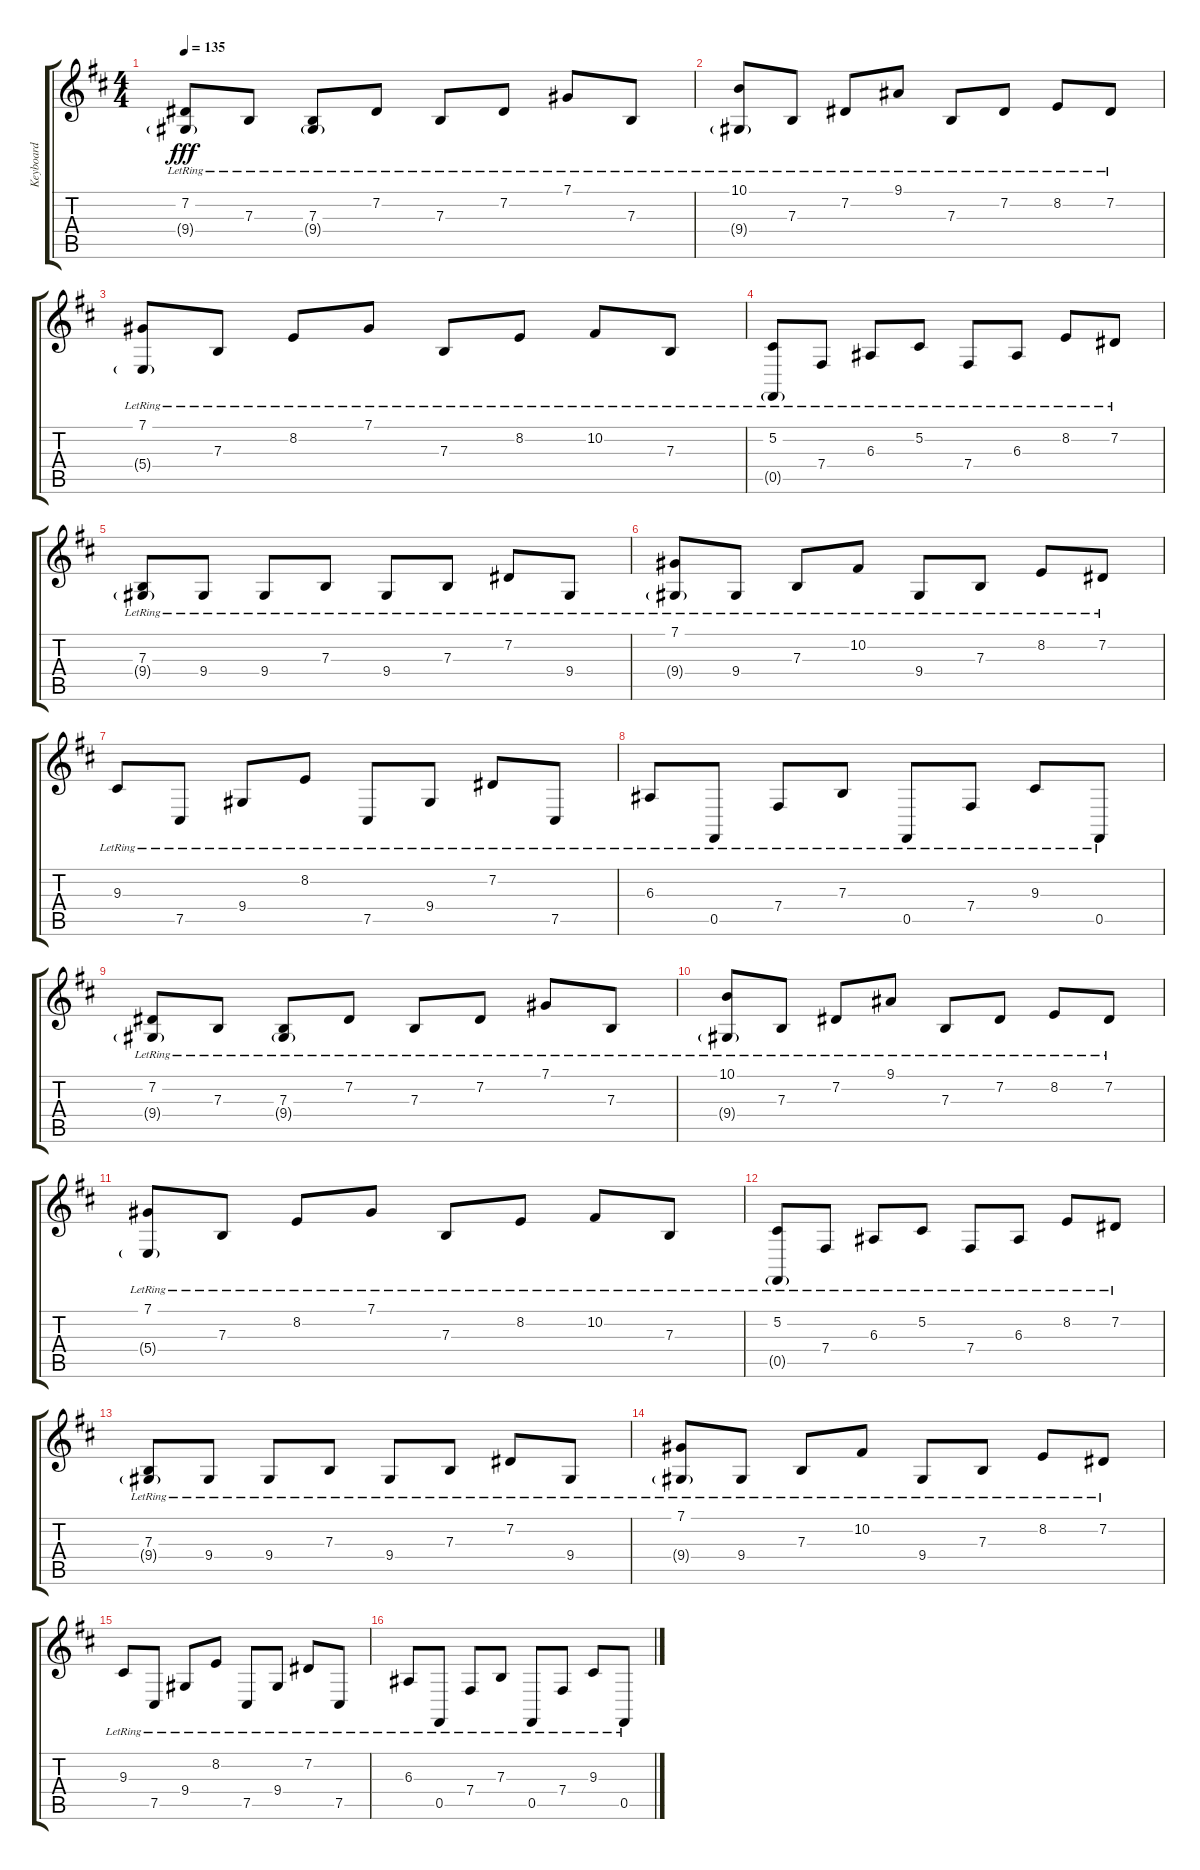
\track ("Keyboard" "Keyboard") {instrument brightacousticpiano}
\staff {score tabs}
\tuning (Db4 Ab3 E3 B2 Gb2 Db2) {hide}
\ts (4 4)
\tempo 135
\clef g2
\ks d
(7.2{lr} 9.4{g lr}).8{dy fff} 7.3{lr}.8 (7.3{lr} 9.4{g lr}).8 7.2{lr}.8 7.3{lr}.8 7.2{lr}.8 7.1{lr}.8 7.3{lr}.8 |
(10.1{lr} 9.4{g lr}).8 7.3{lr}.8 7.2{lr}.8 9.1{lr}.8 7.3{lr}.8 7.2{lr}.8 8.2{lr}.8 7.2{lr}.8 |
(7.1{lr} 5.4{g lr}).8 7.3{lr}.8 8.2{lr}.8 7.1{lr}.8 7.3{lr}.8 8.2{lr}.8 10.2{lr}.8 7.3{lr}.8 |
(5.2{lr} 0.5{g lr}).8 7.4{lr}.8 6.3{lr}.8 5.2{lr}.8 7.4{lr}.8 6.3{lr}.8 8.2{lr}.8 7.2{lr}.8 |
(7.3{lr} 9.4{g lr}).8 9.4{lr}.8 9.4{lr}.8 7.3{lr}.8 9.4{lr}.8 7.3{lr}.8 7.2{lr}.8 9.4{lr}.8 |
(7.1{lr} 9.4{g lr}).8 9.4{lr}.8 7.3{lr}.8 10.2{lr}.8 9.4{lr}.8 7.3{lr}.8 8.2{lr}.8 7.2{lr}.8 |
9.3{lr}.8 7.5{lr}.8 9.4{lr}.8 8.2{lr}.8 7.5{lr}.8 9.4{lr}.8 7.2{lr}.8 7.5{lr}.8 |
6.3{lr}.8 0.5{lr}.8 7.4{lr}.8 7.3{lr}.8 0.5{lr}.8 7.4{lr}.8 9.3{lr}.8 0.5{lr}.8 |
(7.2{lr} 9.4{g lr}).8 7.3{lr}.8 (7.3{lr} 9.4{g lr}).8 7.2{lr}.8 7.3{lr}.8 7.2{lr}.8 7.1{lr}.8 7.3{lr}.8 |
(10.1{lr} 9.4{g lr}).8 7.3{lr}.8 7.2{lr}.8 9.1{lr}.8 7.3{lr}.8 7.2{lr}.8 8.2{lr}.8 7.2{lr}.8 |
(7.1{lr} 5.4{g lr}).8 7.3{lr}.8 8.2{lr}.8 7.1{lr}.8 7.3{lr}.8 8.2{lr}.8 10.2{lr}.8 7.3{lr}.8 |
(5.2{lr} 0.5{g lr}).8 7.4{lr}.8 6.3{lr}.8 5.2{lr}.8 7.4{lr}.8 6.3{lr}.8 8.2{lr}.8 7.2{lr}.8 |
(7.3{lr} 9.4{g lr}).8{volume 0} 9.4{lr}.8 9.4{lr}.8 7.3{lr}.8 9.4{lr}.8 7.3{lr}.8 7.2{lr}.8 9.4{lr}.8 |
(7.1{lr} 9.4{g lr}).8 9.4{lr}.8 7.3{lr}.8 10.2{lr}.8 9.4{lr}.8 7.3{lr}.8 8.2{lr}.8 7.2{lr}.8 |
9.3{lr}.8 7.5{lr}.8 9.4{lr}.8 8.2{lr}.8 7.5{lr}.8 9.4{lr}.8 7.2{lr}.8 7.5{lr}.8 |
6.3{lr}.8 0.5{lr}.8 7.4{lr}.8 7.3{lr}.8 0.5{lr}.8 7.4{lr}.8 9.3{lr}.8 0.5{lr}.8
